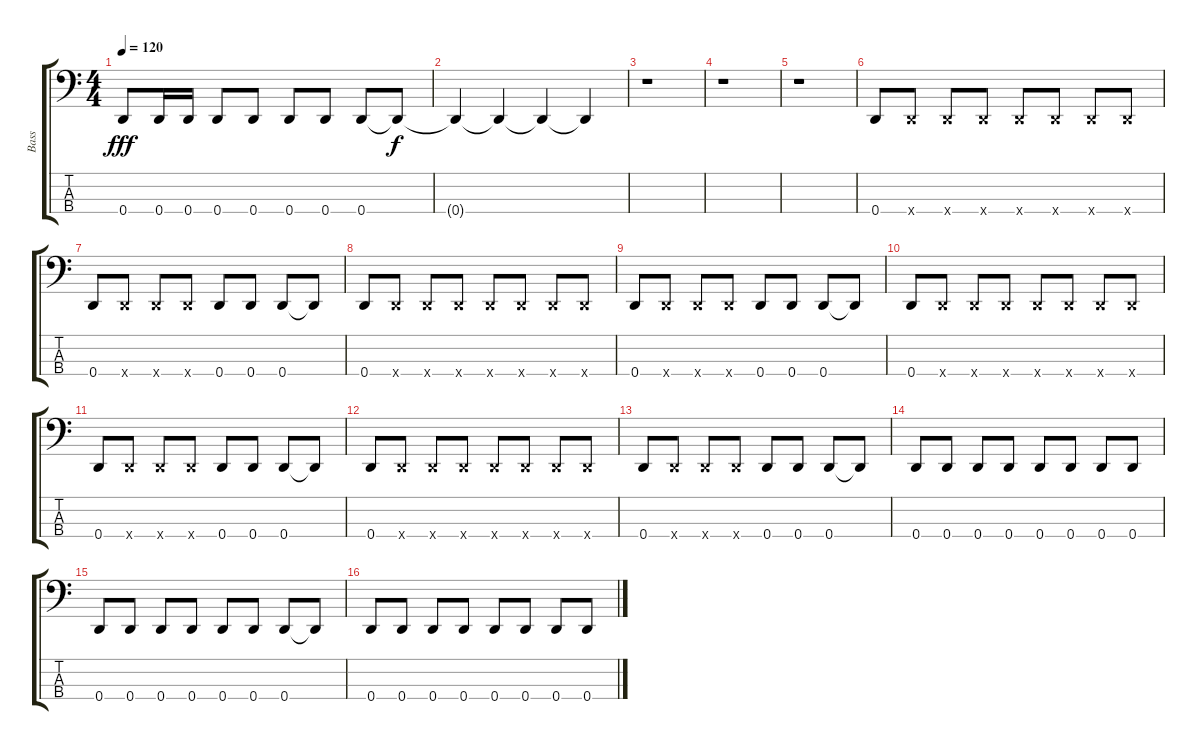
\track ("Bass" "Bass") {instrument electricbasspick}
\staff {score tabs}
\tuning (G2 D2 A1 D1) {hide}
\ts (4 4)
\tempo 120
\clef f4
\ks c
0.4.8{dy fff} 0.4.16 0.4.16 0.4.8 0.4.8 0.4.8 0.4.8 0.4.8 0.4{t}.8{dy f} |
0.4{t}.4 0.4{t}.4 0.4{t}.4 0.4{t}.4 |
r.1 |
r.1 |
r.1 |
0.4.8 0.4{x}.8 0.4{x}.8 0.4{x}.8 0.4{x}.8 0.4{x}.8 0.4{x}.8 0.4{x}.8 |
0.4.8 0.4{x}.8 0.4{x}.8 0.4{x}.8 0.4.8 0.4.8 0.4.8 0.4{t}.8 |
0.4.8 0.4{x}.8 0.4{x}.8 0.4{x}.8 0.4{x}.8 0.4{x}.8 0.4{x}.8 0.4{x}.8 |
0.4.8 0.4{x}.8 0.4{x}.8 0.4{x}.8 0.4.8 0.4.8 0.4.8 0.4{t}.8 |
0.4.8 0.4{x}.8 0.4{x}.8 0.4{x}.8 0.4{x}.8 0.4{x}.8 0.4{x}.8 0.4{x}.8 |
0.4.8 0.4{x}.8 0.4{x}.8 0.4{x}.8 0.4.8 0.4.8 0.4.8 0.4{t}.8 |
0.4.8 0.4{x}.8 0.4{x}.8 0.4{x}.8 0.4{x}.8 0.4{x}.8 0.4{x}.8 0.4{x}.8 |
0.4.8 0.4{x}.8 0.4{x}.8 0.4{x}.8 0.4.8 0.4.8 0.4.8 0.4{t}.8 |
0.4.8 0.4.8 0.4.8 0.4.8 0.4.8 0.4.8 0.4.8 0.4.8 |
0.4.8 0.4.8 0.4.8 0.4.8 0.4.8 0.4.8 0.4.8 0.4{t}.8 |
0.4.8 0.4.8 0.4.8 0.4.8 0.4.8 0.4.8 0.4.8 0.4.8
